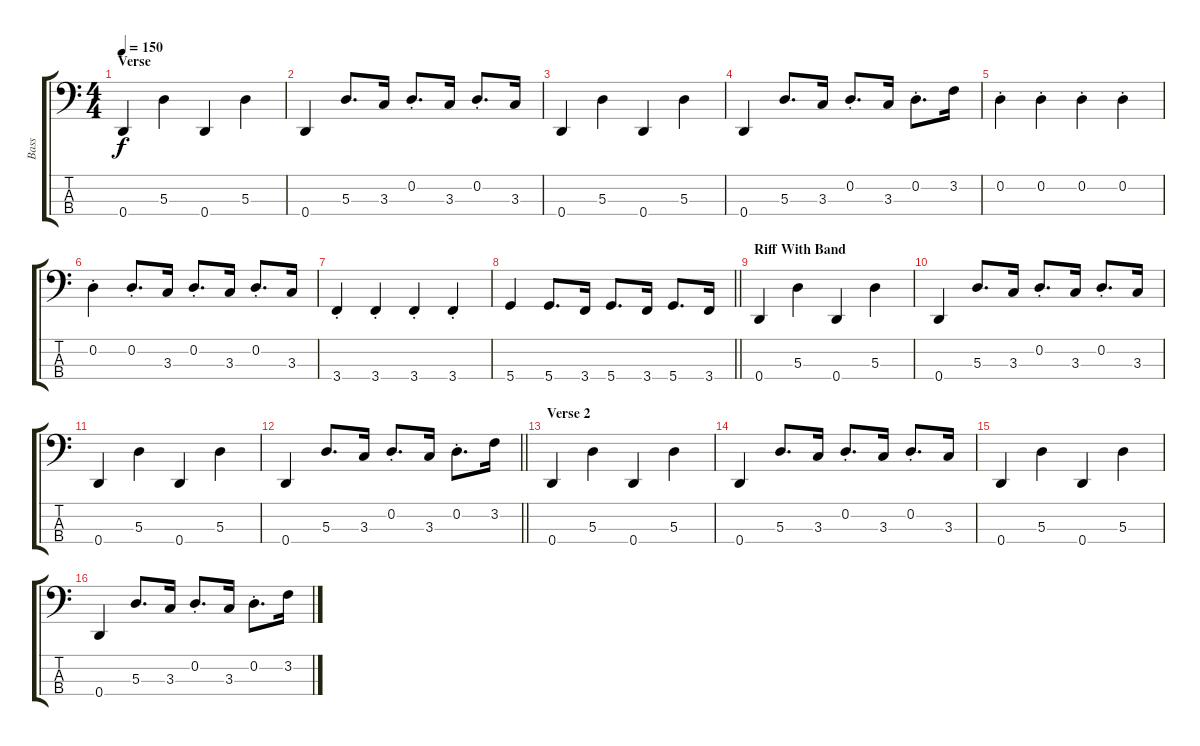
\track ("Bass" "Bass") {instrument electricbassfinger}
\staff {score tabs}
\tuning (G2 D2 A1 D1) {hide}
\ts (4 4)
\section ("" "Verse")
\tempo 150
\clef f4
\ks c
0.4.4{dy f} 5.3.4 0.4.4 5.3.4 |
0.4.4 5.3.8{d} 3.3.16 0.2{st}.8{d} 3.3.16 0.2{st}.8{d} 3.3.16 |
0.4.4 5.3.4 0.4.4 5.3.4 |
0.4.4 5.3.8{d} 3.3.16 0.2{st}.8{d} 3.3.16 0.2{st}.8{d} 3.2.16 |
0.2{st}.4 0.2{st}.4 0.2{st}.4 0.2{st}.4 |
0.2{st}.4 0.2{st}.8{d} 3.3.16 0.2{st}.8{d} 3.3.16 0.2{st}.8{d} 3.3.16 |
3.4{st}.4 3.4{st}.4 3.4{st}.4 3.4{st}.4 |
\barLineRight lightlight
5.4.4 5.4.8{d} 3.4.16 5.4.8{d} 3.4.16 5.4.8{d} 3.4.16 |
\section ("" "Riff With Band")
0.4.4 5.3.4 0.4.4 5.3.4 |
0.4.4 5.3.8{d} 3.3.16 0.2{st}.8{d} 3.3.16 0.2{st}.8{d} 3.3.16 |
0.4.4 5.3.4 0.4.4 5.3.4 |
\barLineRight lightlight
0.4.4 5.3.8{d} 3.3.16 0.2{st}.8{d} 3.3.16 0.2{st}.8{d} 3.2.16 |
\section ("" "Verse 2")
0.4.4 5.3.4 0.4.4 5.3.4 |
0.4.4 5.3.8{d} 3.3.16 0.2{st}.8{d} 3.3.16 0.2{st}.8{d} 3.3.16 |
0.4.4 5.3.4 0.4.4 5.3.4 |
0.4.4 5.3.8{d} 3.3.16 0.2{st}.8{d} 3.3.16 0.2{st}.8{d} 3.2.16
